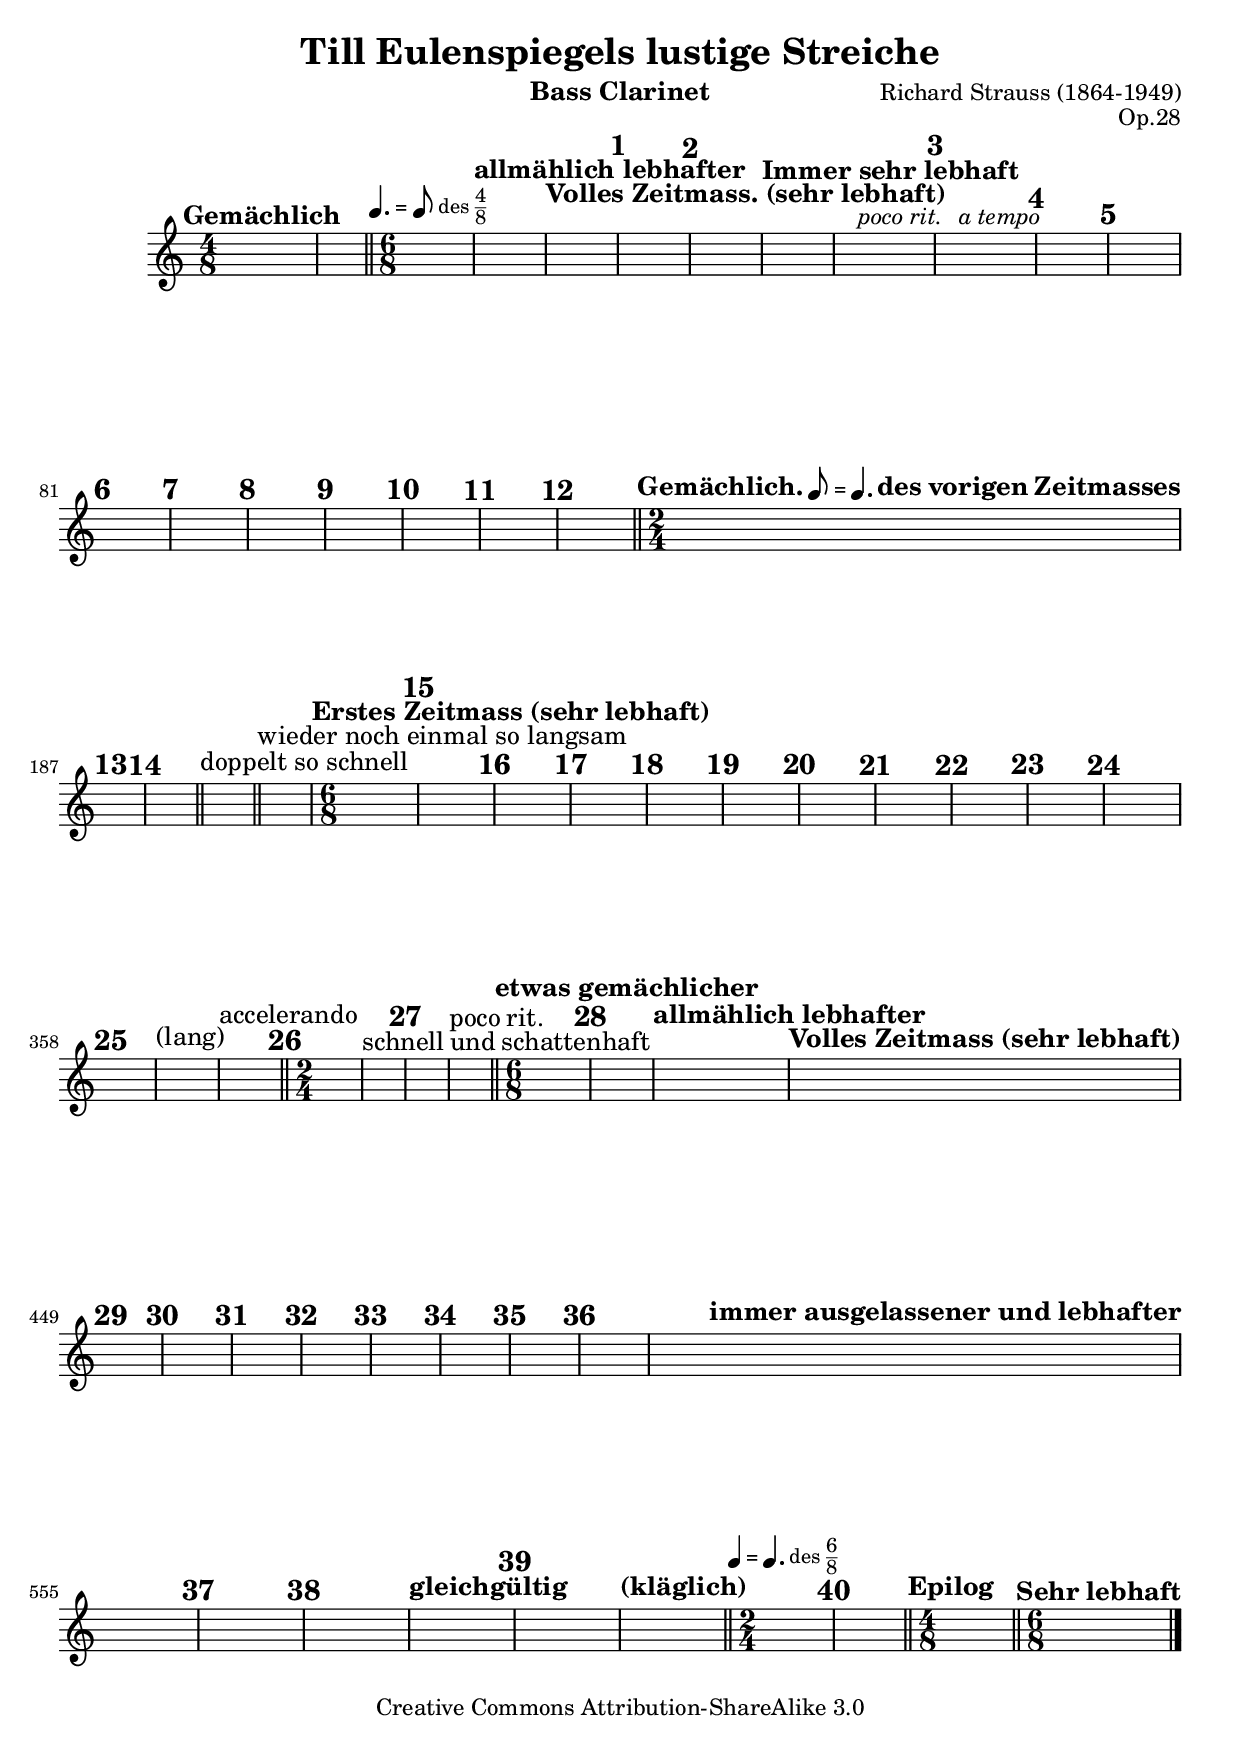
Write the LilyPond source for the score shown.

\version "2.11.37"

\include "defs.lyi" 
bassclarinet = \relative c'
{
}

 

instrument = "Bass Clarinet"

notes = \bassclarinet

\include "part.lyi"


